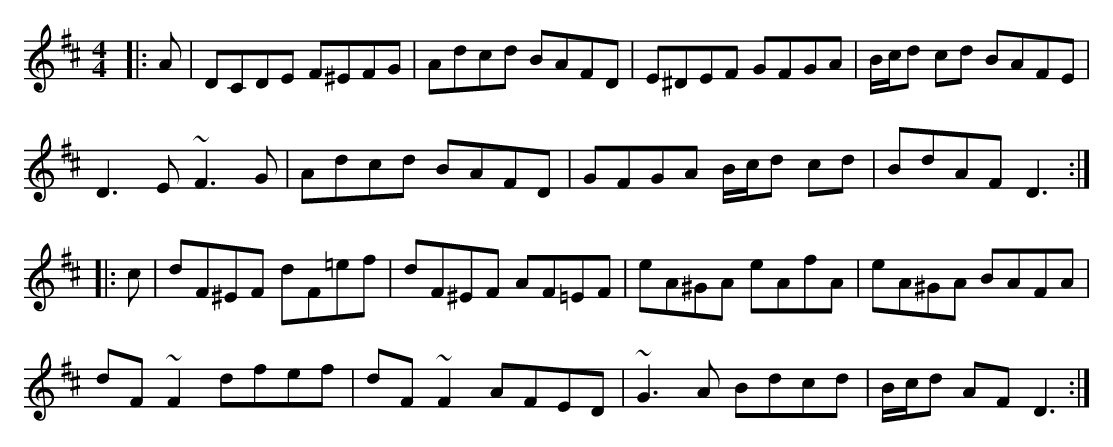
X:1
M:4/4
K:D
|:A|DCDE F^EFG|Adcd BAFD|E^DEF GFGA|B/c/d cd BAFE|
D3 E ~F3 G|Adcd BAFD|GFGA B/c/d cd|BdAF D3:|
|:c|dF^EF dF=ef|dF^EF AF=EF|eA^GA eAfA|eA^GA BAFA|
dF ~F2 dfef|dF ~F2 AFED|~G3 A Bdcd|B/c/d AF D3:|
